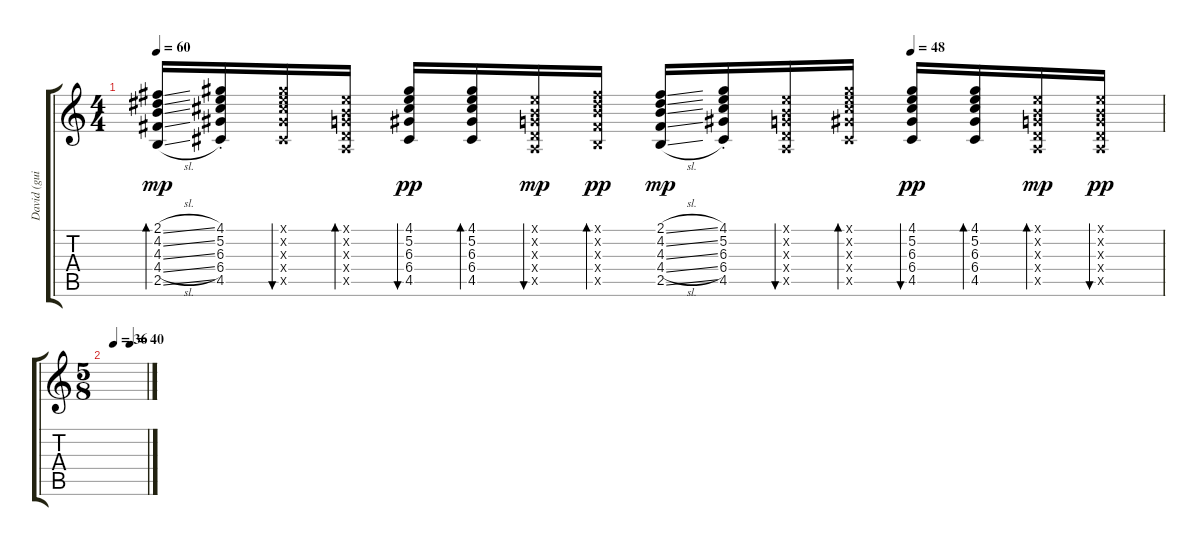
\track ("David (guitar dist.)" "David (gui") {instrument distortionguitar}
\staff {score tabs}
\tuning (E4 B3 G3 D3 A2 E2) {hide}
\ts (4 4)
\tempo 60
\tempo (48 0.75)
\clef g2
\ks c
(2.1{sl} 4.2{sl} 4.3{sl} 4.4{sl} 2.5{sl}).16{bd 30 dy mp} (4.1{st} 5.2{st} 6.3{st} 6.4{st} 4.5{st}).16 (4.1{x} 5.2{x} 6.3{x} 6.4{x} 4.5{x}).16{bu 30} (0.1{x} 0.2{x} 0.3{x} 0.4{x} 0.5{x}).16{bd 30} (4.1 5.2 6.3 6.4 4.5).16{bu 30 dy pp} (4.1 5.2 6.3 6.4 4.5).16{bd 30} (0.1{x} 0.2{x} 0.3{x} 0.4{x} 0.5{x}).16{bu 30 dy mp} (2.1{x} 4.2{x} 4.3{x} 4.4{x} 2.5{x}).16{bd 30 dy pp} (2.1{sl} 4.2{sl} 4.3{sl} 4.4{sl} 2.5{sl}).16{dy mp} (4.1{st} 5.2 6.3{st} 6.4{st} 4.5{st}).16 (0.1{x} 0.2{x} 0.3{x} 0.4{x} 0.5{x}).16{bu 30} (4.1{x} 5.2{x} 6.3{x} 6.4{x} 4.5{x}).16{bd 30} (4.1 5.2 6.3 6.4 4.5).16{bu 30 dy pp} (4.1 5.2 6.3 6.4 4.5).16{bd 30} (0.1{x} 0.2{x} 0.3{x} 0.4{x} 0.5{x}).16{bd 30 dy mp} (0.1{x} 0.2{x} 0.3{x} 0.4{x} 0.5{x}).16{bu 30 dy pp} |
\ts (5 8)
\tempo (36 0.2)
\tempo (40 0.6)
